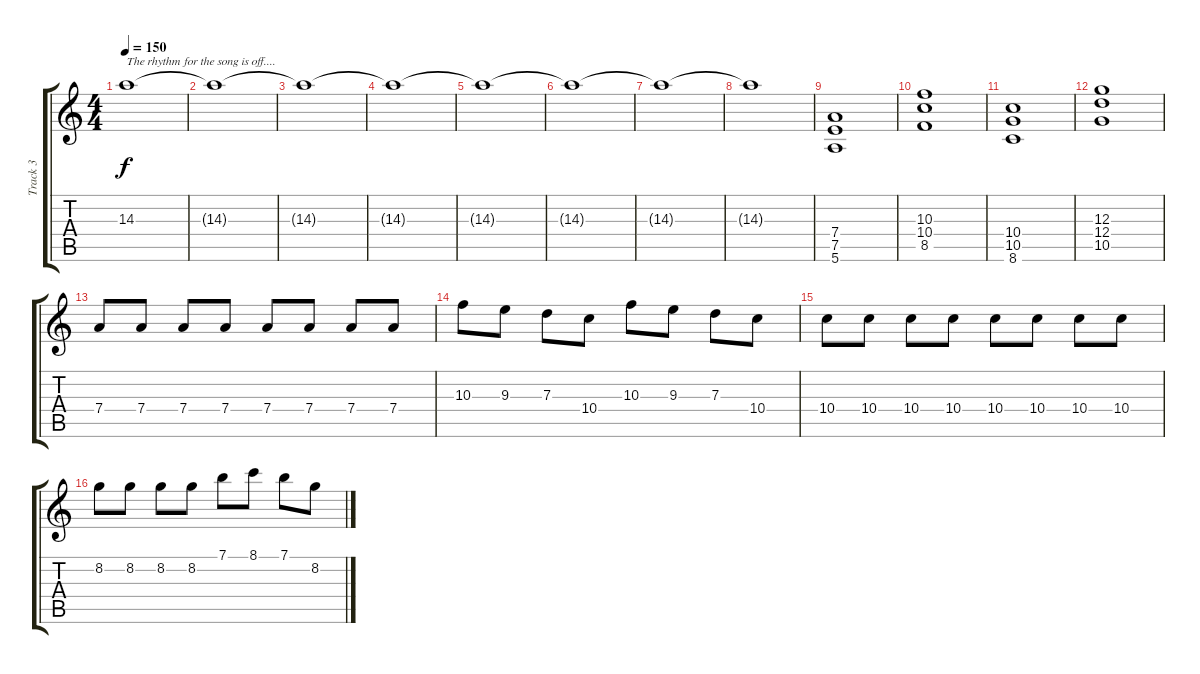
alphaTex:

\track ("Track 3" "Track 3") {instrument distortionguitar}
\staff {score tabs}
\tuning (E4 B3 G3 D3 A2 E2) {hide}
\ts (4 4)
\tempo 150
\clef g2
\ks c
14.3.1{txt "The rhythm for the song is off...." dy f instrument distortionguitar} |
14.3{t}.1 |
14.3{t}.1 |
14.3{t}.1 |
14.3{t}.1 |
14.3{t}.1 |
14.3{t}.1 |
14.3{t}.1 |
(7.4 7.5 5.6).1 |
(10.3 10.4 8.5).1 |
(10.4 10.5 8.6).1 |
(12.3 12.4 10.5).1 |
7.4.8 7.4.8 7.4.8 7.4.8 7.4.8 7.4.8 7.4.8 7.4.8 |
10.3.8 9.3.8 7.3.8 10.4.8 10.3.8 9.3.8 7.3.8 10.4.8 |
10.4.8 10.4.8 10.4.8 10.4.8 10.4.8 10.4.8 10.4.8 10.4.8 |
8.2.8 8.2.8 8.2.8 8.2.8 7.1.8 8.1.8 7.1.8 8.2.8
